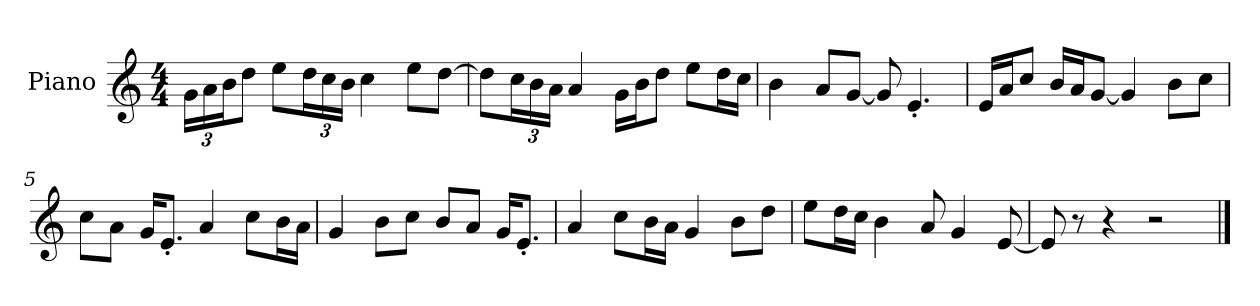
**kern
*part1
*staff1
*I"Piano
*I'P-no
*clefG2
*k[]
*M4/4
*MM90
*Xbrackettup
=1
24g\LL
24a\
24b\J
8dd\J
8ee\L
24dd\L
24cc\
24b\JJ
4cc\
8ee\L
[8dd\J
=2
8dd\L]
24cc\L
24b\
24a\JJ
4a/
16g\LL
16b\J
8dd\J
8ee\L
16dd\L
16cc\JJ
=3
4b\
8a/L
[8g/J
8g/]
4.e'/
=4
16e/LL
16a/J
8cc/J
16b/LL
16a/J
[8g/J
4g/]
8b\L
8cc\J
!!LO:LB:g=z
=5
8cc\L
8a\J
16g/KL
8.e'/J
4a/
8cc\L
16b\L
16a\JJ
=6
4g/
8b\L
8cc\J
8b/L
8a/J
16g/KL
8.e'/J
=7
4a/
8cc\L
16b\L
16a\JJ
4g/
8b\L
8dd\J
=8
8ee\L
16dd\L
16cc\JJ
4b\
8a/
4g/
[8e/
=9
8e/]
8r
4r
2r
==
*-
